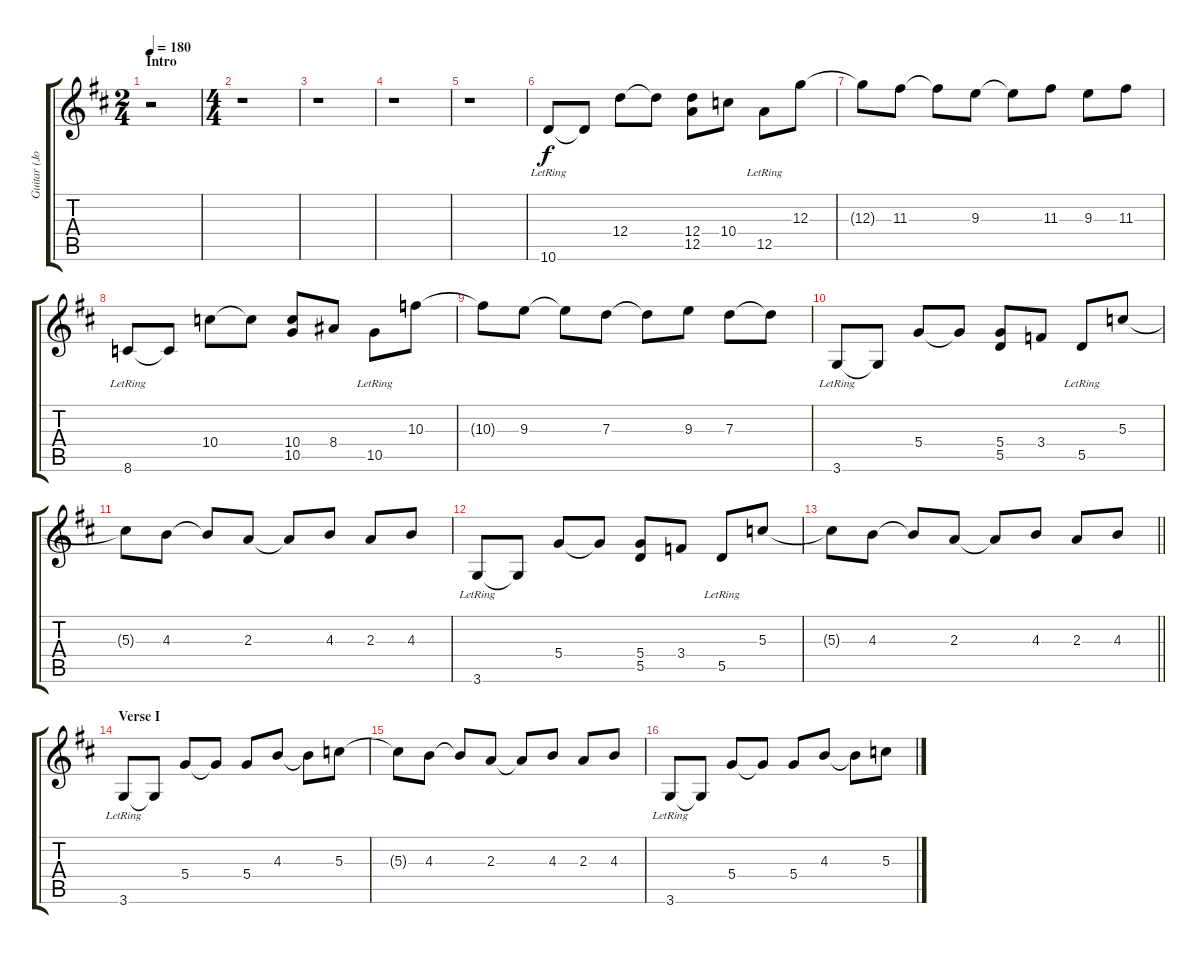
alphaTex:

\track ("Guitar (John)" "Guitar (Jo") {instrument electricguitarclean}
\staff {score tabs}
\tuning (E4 B3 G3 D3 A2 E2) {hide}
\ts (2 4)
\section ("" "Intro")
\tempo 180
\clef g2
\ks d
r.2{dy f instrument electricguitarclean} |
\ts (4 4)
r.1 |
r.1 |
r.1 |
r.1 |
10.6{lr}.8 10.6{t}.8 12.4.8 12.4{t}.8 (12.4 12.5).8 10.4.8 12.5{lr}.8 12.3.8 |
12.3{t}.8 11.3.8 11.3{t}.8 9.3.8 9.3{t}.8 11.3.8 9.3.8 11.3.8 |
8.6{lr}.8 8.6{t}.8 10.4.8 10.4{t}.8 (10.4 10.5).8 8.4.8 10.5{lr}.8 10.3.8 |
10.3{t}.8 9.3.8 9.3{t}.8 7.3.8 7.3{t}.8 9.3.8 7.3.8 7.3{t}.8 |
3.6{lr}.8 3.6{t}.8 5.4.8 5.4{t}.8 (5.4 5.5).8 3.4.8 5.5{lr}.8 5.3.8 |
5.3{t}.8 4.3.8 4.3{t}.8 2.3.8 2.3{t}.8 4.3.8 2.3.8 4.3.8 |
3.6{lr}.8 3.6{t}.8 5.4.8 5.4{t}.8 (5.4 5.5).8 3.4.8 5.5{lr}.8 5.3.8 |
\barLineRight lightlight
5.3{t}.8 4.3.8 4.3{t}.8 2.3.8 2.3{t}.8 4.3.8 2.3.8 4.3.8 |
\section ("" "Verse I")
3.6{lr}.8 3.6{t}.8 5.4.8 5.4{t}.8 5.4.8 4.3.8 4.3{t}.8 5.3.8 |
5.3{t}.8 4.3.8 4.3{t}.8 2.3.8 2.3{t}.8 4.3.8 2.3.8 4.3.8 |
3.6{lr}.8 3.6{t}.8 5.4.8 5.4{t}.8 5.4.8 4.3.8 4.3{t}.8 5.3.8
